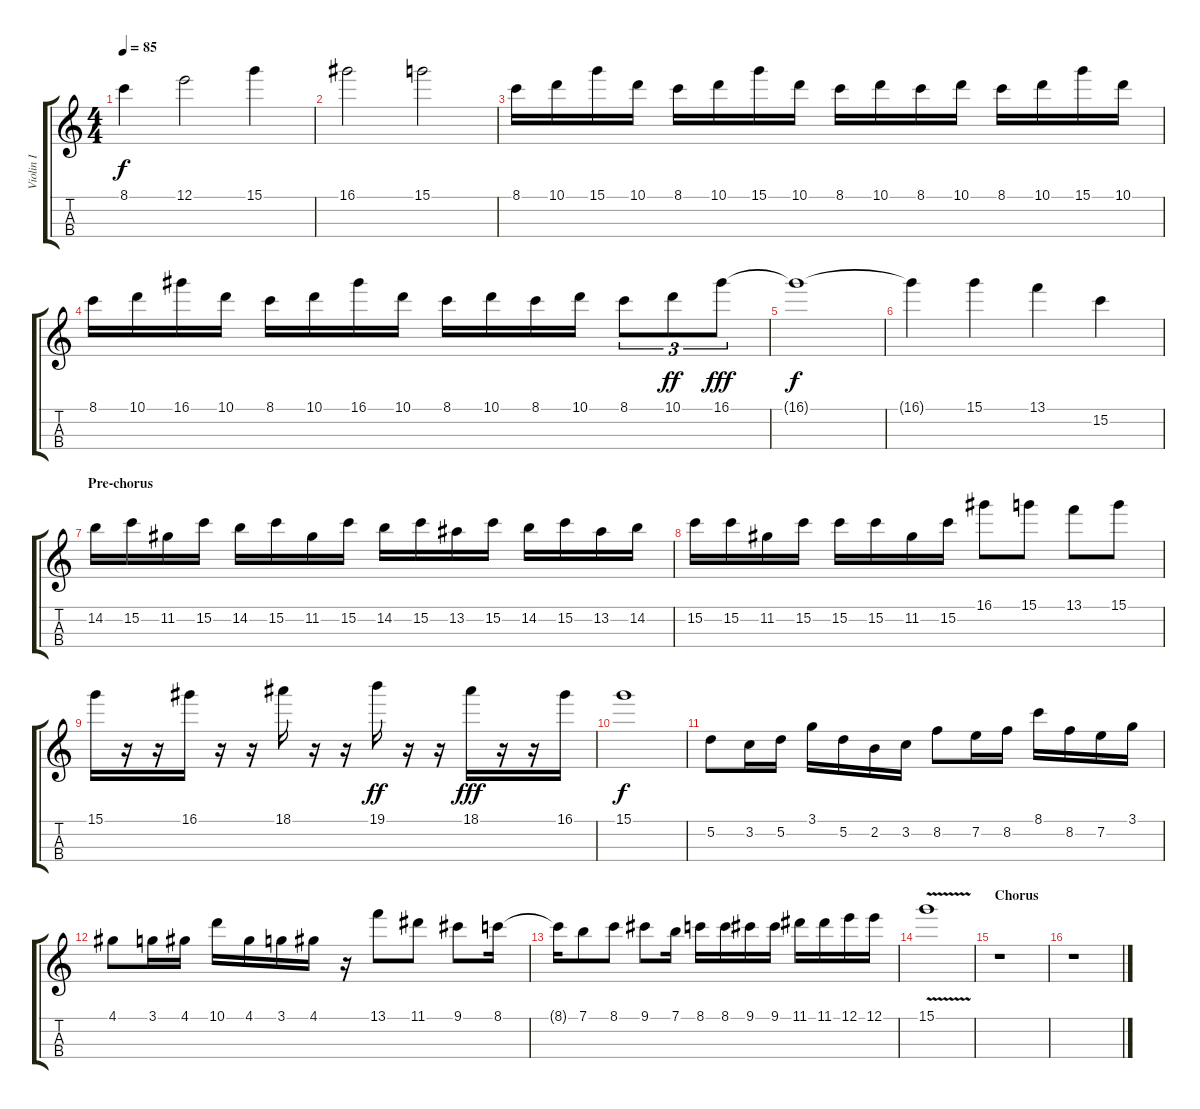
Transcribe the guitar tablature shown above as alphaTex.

\track ("Violin I" "Violin I") {instrument violin}
\staff {score tabs}
\tuning (E5 A4 D4 G3) {hide}
\ts (4 4)
\tempo 85
\clef g2
\ks c
8.1.4{dy f} 12.1.2 15.1.4 |
16.1.2 15.1.2 |
8.1.16 10.1.16 15.1.16 10.1.16 8.1.16 10.1.16 15.1.16 10.1.16 8.1.16 10.1.16 8.1.16 10.1.16 8.1.16 10.1.16 15.1.16 10.1.16 |
8.1.16 10.1.16 16.1.16 10.1.16 8.1.16 10.1.16 16.1.16 10.1.16 8.1.16 10.1.16 8.1.16 10.1.16 8.1.8{tu (3 2)} 10.1.8{tu (3 2) dy ff} 16.1.8{tu (3 2) dy fff} |
16.1{t}.1{dy f} |
16.1{t}.4 15.1.4 13.1.4 15.2.4 |
\section ("" "Pre-chorus")
14.2.16 15.2.16 11.2.16 15.2.16 14.2.16 15.2.16 11.2.16 15.2.16 14.2.16 15.2.16 13.2.16 15.2.16 14.2.16 15.2.16 13.2.16 14.2.16 |
15.2.16 15.2.16 11.2.16 15.2.16 15.2.16 15.2.16 11.2.16 15.2.16 16.1.8 15.1.8 13.1.8 15.1.8 |
15.1.16 r.16 r.16 16.1.16 r.16 r.16 18.1.16 r.16 r.16 19.1.16{dy ff} r.16 r.16 18.1.16{dy fff} r.16 r.16 16.1.16 |
15.1.1{dy f} |
5.2.8 3.2.16 5.2.16 3.1.16 5.2.16 2.2.16 3.2.16 8.2.8 7.2.16 8.2.16 8.1.16 8.2.16 7.2.16 3.1.16 |
4.1.8 3.1.16 4.1.16 10.1.16 4.1.16 3.1.16 4.1.16 r.16 13.1.8 11.1.8 9.1.8 8.1.16 |
8.1{t}.16 7.1.8 8.1.8 9.1.8 7.1.16 8.1.16 8.1.16 9.1.16 9.1.16 11.1.16 11.1.16 12.1.16 12.1.16 |
15.1{v}.1 |
\section ("" "Chorus")
r.1 |
r.1
